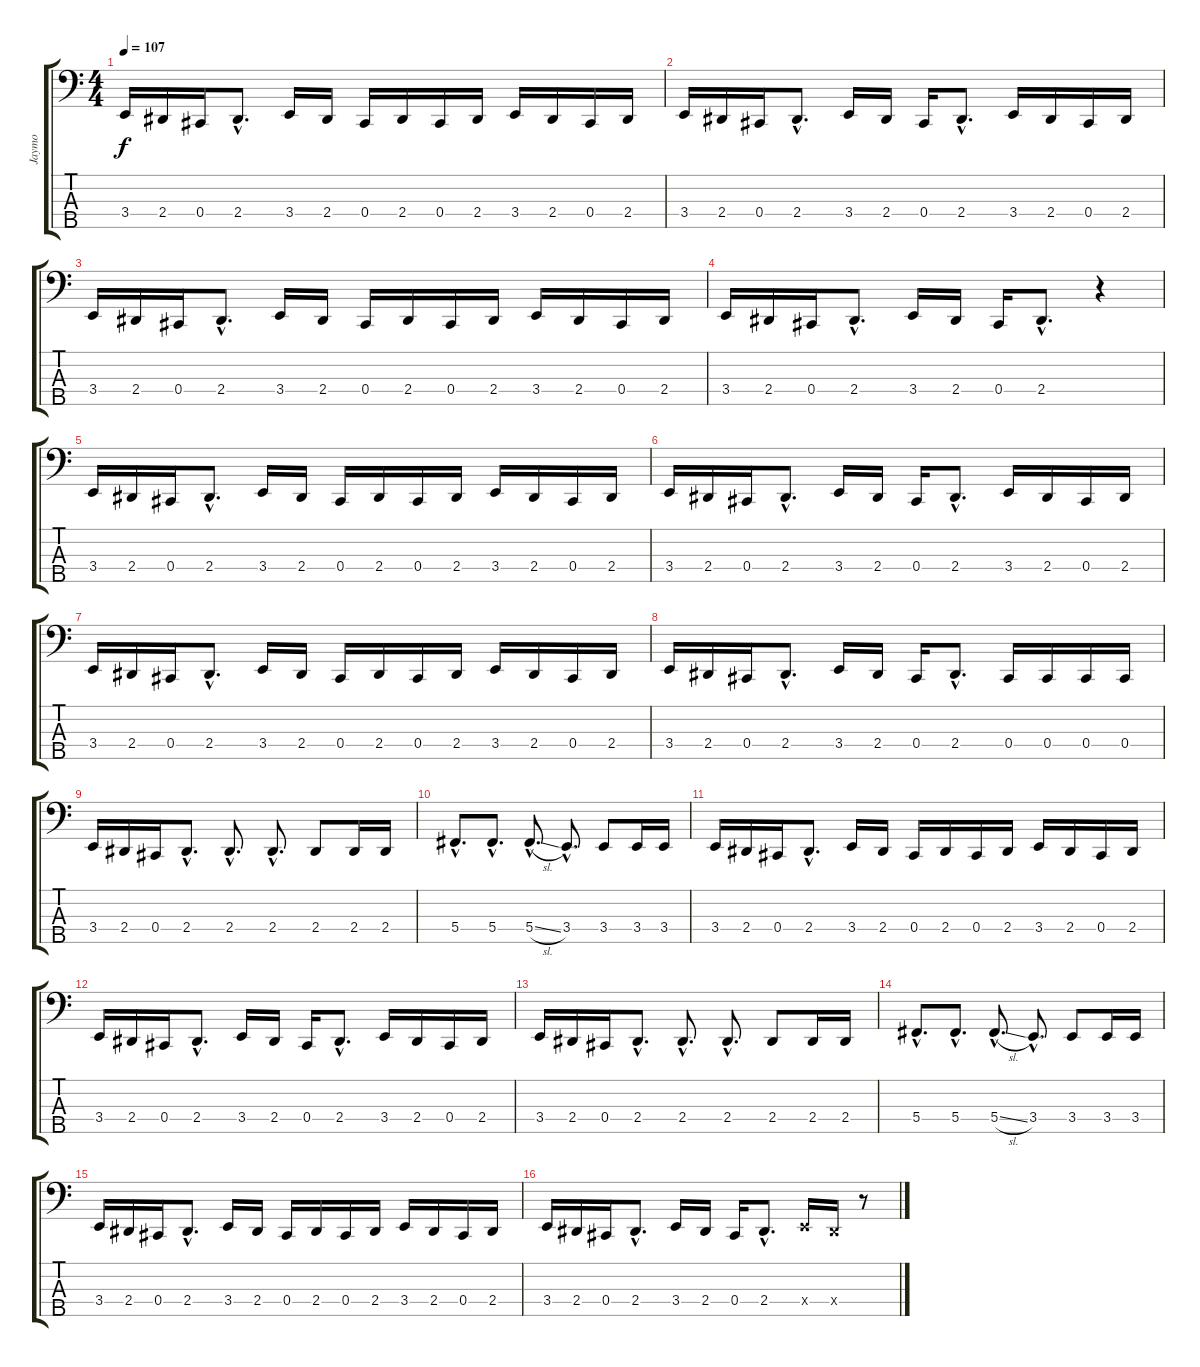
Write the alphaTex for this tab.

\track ("Jaymo" "Jaymo") {instrument electricbasspick}
\staff {score tabs}
\tuning (Gb2 Db2 Ab1 Db1 Bb0) {hide}
\ts (4 4)
\tempo 107
\clef f4
\ks c
3.4.16{dy f} 2.4.16 0.4.16 2.4{hac}.8{d} 3.4.16 2.4.16 0.4.16 2.4.16 0.4.16 2.4.16 3.4.16 2.4.16 0.4.16 2.4.16 |
3.4.16 2.4.16 0.4.16 2.4{hac}.8{d} 3.4.16 2.4.16 0.4.16 2.4{hac}.8{d} 3.4.16 2.4.16 0.4.16 2.4.16 |
3.4.16 2.4.16 0.4.16 2.4{hac}.8{d} 3.4.16 2.4.16 0.4.16 2.4.16 0.4.16 2.4.16 3.4.16 2.4.16 0.4.16 2.4.16 |
3.4.16 2.4.16 0.4.16 2.4{hac}.8{d} 3.4.16 2.4.16 0.4.16 2.4{hac}.8{d} r.4 |
3.4.16 2.4.16 0.4.16 2.4{hac}.8{d} 3.4.16 2.4.16 0.4.16 2.4.16 0.4.16 2.4.16 3.4.16 2.4.16 0.4.16 2.4.16 |
3.4.16 2.4.16 0.4.16 2.4{hac}.8{d} 3.4.16 2.4.16 0.4.16 2.4{hac}.8{d} 3.4.16 2.4.16 0.4.16 2.4.16 |
3.4.16 2.4.16 0.4.16 2.4{hac}.8{d} 3.4.16 2.4.16 0.4.16 2.4.16 0.4.16 2.4.16 3.4.16 2.4.16 0.4.16 2.4.16 |
3.4.16 2.4.16 0.4.16 2.4{hac}.8{d} 3.4.16 2.4.16 0.4.16 2.4{hac}.8{d} 0.4.16 0.4.16 0.4.16 0.4.16 |
3.4.16 2.4.16 0.4.16 2.4{hac}.8{d} 2.4{hac}.8{d} 2.4{hac}.8{d} 2.4.8 2.4.16 2.4.16 |
5.4{hac}.8{d} 5.4{hac}.8{d} 5.4{sl hac}.8{d} 3.4{hac}.8{d} 3.4.8 3.4.16 3.4.16 |
3.4.16 2.4.16 0.4.16 2.4{hac}.8{d} 3.4.16 2.4.16 0.4.16 2.4.16 0.4.16 2.4.16 3.4.16 2.4.16 0.4.16 2.4.16 |
3.4.16 2.4.16 0.4.16 2.4{hac}.8{d} 3.4.16 2.4.16 0.4.16 2.4{hac}.8{d} 3.4.16 2.4.16 0.4.16 2.4.16 |
3.4.16 2.4.16 0.4.16 2.4{hac}.8{d} 2.4{hac}.8{d} 2.4{hac}.8{d} 2.4.8 2.4.16 2.4.16 |
5.4{hac}.8{d} 5.4{hac}.8{d} 5.4{sl hac}.8{d} 3.4{hac}.8{d} 3.4.8 3.4.16 3.4.16 |
3.4.16 2.4.16 0.4.16 2.4{hac}.8{d} 3.4.16 2.4.16 0.4.16 2.4.16 0.4.16 2.4.16 3.4.16 2.4.16 0.4.16 2.4.16 |
3.4.16 2.4.16 0.4.16 2.4{hac}.8{d} 3.4.16 2.4.16 0.4.16 2.4{hac}.8{d} 3.4{x}.16 2.4{x}.16 r.8
